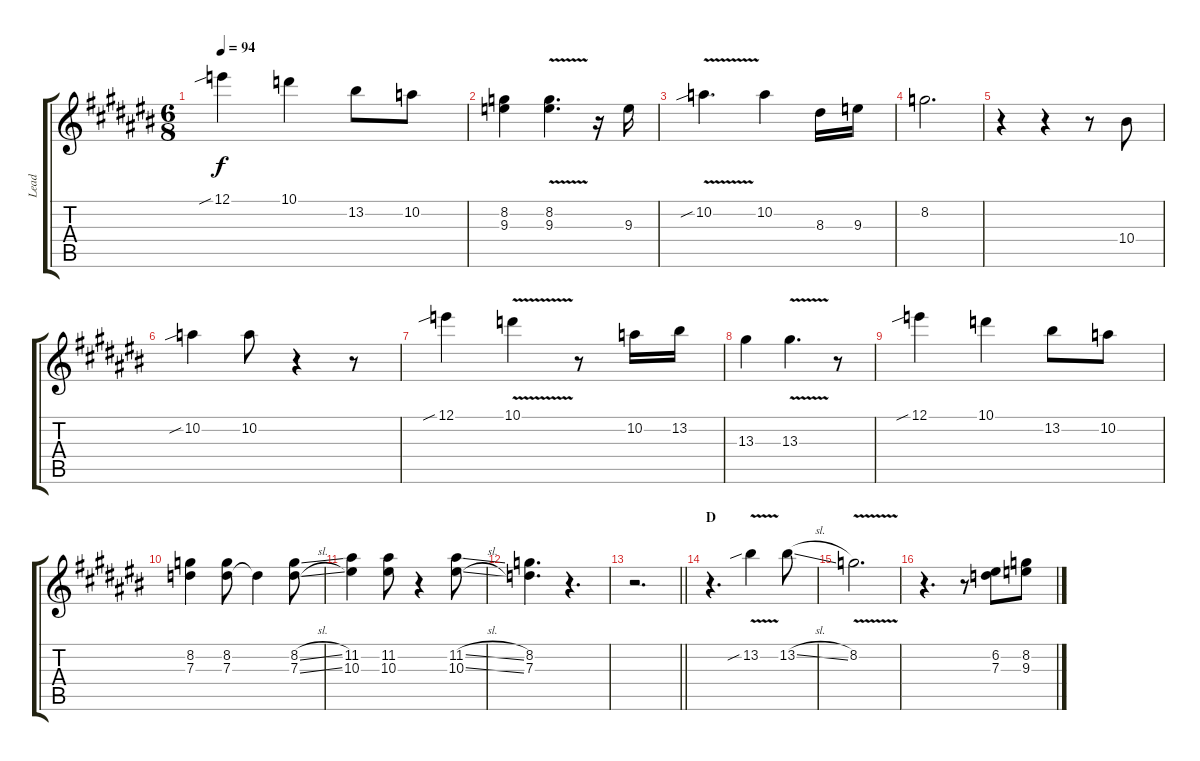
\track ("Lead" "Lead") {instrument overdrivenguitar}
\staff {score tabs}
\tuning (E4 B3 G3 D3 A2 E2) {hide}
\ts (6 8)
\tempo 94
\clef g2
\ks c#
12.1{sib}.4{dy f} 10.1.4 13.2.8 10.2.8 |
(8.2 9.3).4 (8.2{v} 9.3{v}).4{d} r.16 9.3.16 |
10.2{v sib}.4{d} 10.2.4 8.3.16 9.3.16 |
8.2.2{d} |
r.4 r.4 r.8 10.4.8 |
10.2{sib}.4 10.2.8 r.4 r.8 |
12.1{sib}.4 10.1{v}.4 r.8 10.2.16 13.2.16 |
13.3.4 13.3{v}.4{d} r.8 |
12.1{sib}.4 10.1.4 13.2.8 10.2.8 |
(8.2 7.3).4 (8.2 7.3).8 7.3{t}.4 (8.2{sl} 7.3{sl}).8 |
(11.2 10.3).4 (11.2 10.3).8 r.4 (11.2{sl} 10.3{sl}).8 |
(8.2 7.3).4{d} r.4{d} |
\barLineRight lightlight
r.2{d} |
\section ("" "D")
r.4{d} 13.2{v sib}.4 13.2{sl}.8 |
8.2{v}.2{d} |
r.4{d} r.8 (6.2 7.3).8 (8.2 9.3).8
